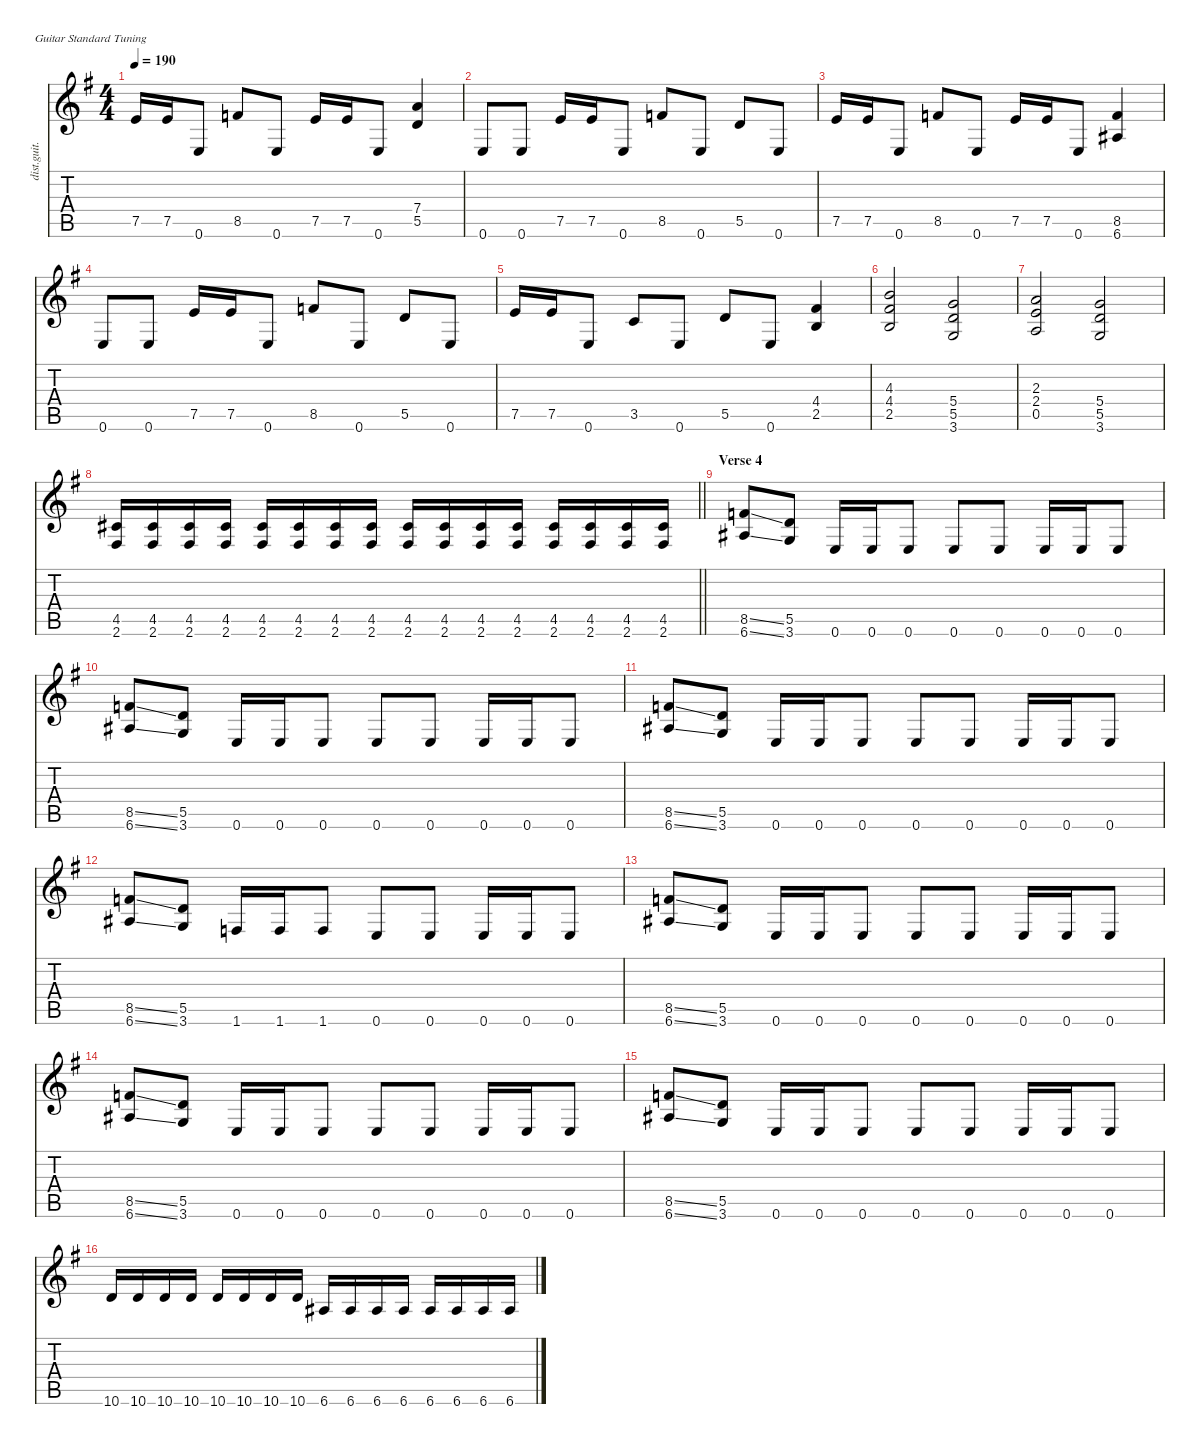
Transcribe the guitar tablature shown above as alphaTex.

\defaultSystemsLayout 4
\hideDynamics
\bracketExtendMode nobrackets
\otherSystemsTrackNameOrientation horizontal
\track ("Guitar 1" "dist.guit.") {instrument distortionguitar}
\staff {score tabs}
\tuning (E4 B3 G3 D3 A2 E2)
\ts (4 4)
\tempo 190
\clef g2
\ks eminor
7.5{acc forcenatural}.16{dy f beam Up} 7.5{acc forcenatural}.16{beam Up} 0.6{acc forcenatural}.8{beam Up} 8.5{acc forcenatural}.8{beam Up} 0.6{acc forcenatural}.8{beam Up} 7.5{acc forcenatural}.16{beam Up} 7.5{acc forcenatural}.16{beam Up} 0.6{acc forcenatural}.8{beam Up} (7.4{acc forcenatural} 5.5{acc forcenatural}).4{beam Up} |
0.6{acc forcenatural}.8{beam Up} 0.6{acc forcenatural}.8{beam Up} 7.5{acc forcenatural}.16{beam Up} 7.5{acc forcenatural}.16{beam Up} 0.6{acc forcenatural}.8{beam Up} 8.5{acc forcenatural}.8{beam Up} 0.6{acc forcenatural}.8{beam Up} 5.5{acc forcenatural}.8{beam Up} 0.6{acc forcenatural}.8{beam Up} |
7.5{acc forcenatural}.16{beam Up} 7.5{acc forcenatural}.16{beam Up} 0.6{acc forcenatural}.8{beam Up} 8.5{acc forcenatural}.8{beam Up} 0.6{acc forcenatural}.8{beam Up} 7.5{acc forcenatural}.16{beam Up} 7.5{acc forcenatural}.16{beam Up} 0.6{acc forcenatural}.8{beam Up} (8.5{acc forcenatural} 6.6{acc #}).4{beam Up} |
0.6{acc forcenatural}.8{beam Up} 0.6{acc forcenatural}.8{beam Up} 7.5{acc forcenatural}.16{beam Up} 7.5{acc forcenatural}.16{beam Up} 0.6{acc forcenatural}.8{beam Up} 8.5{acc forcenatural}.8{beam Up} 0.6{acc forcenatural}.8{beam Up} 5.5{acc forcenatural}.8{beam Up} 0.6{acc forcenatural}.8{beam Up} |
7.5{acc forcenatural}.16{beam Up} 7.5{acc forcenatural}.16{beam Up} 0.6{acc forcenatural}.8{beam Up} 3.5{acc forcenatural}.8{beam Up} 0.6{acc forcenatural}.8{beam Up} 5.5{acc forcenatural}.8{beam Up} 0.6{acc forcenatural}.8{beam Up} (4.4{acc #} 2.5{acc forcenatural}).4{beam Up} |
(4.3{acc forcenatural} 4.4{acc #} 2.5{acc forcenatural}).2{beam Up} (5.4{acc forcenatural} 5.5{acc forcenatural} 3.6{acc forcenatural}).2{beam Up} |
(2.3{acc forcenatural} 2.4{acc forcenatural} 0.5{acc forcenatural}).2{beam Up} (5.4{acc forcenatural} 5.5{acc forcenatural} 3.6{acc forcenatural}).2{beam Up} |
\barLineRight lightlight
(4.5{acc #} 2.6{acc #}).16{beam Up} (4.5{acc #} 2.6{acc #}).16{beam Up} (4.5{acc #} 2.6{acc #}).16{beam Up} (4.5{acc #} 2.6{acc #}).16{beam Up} (4.5{acc #} 2.6{acc #}).16{beam Up} (4.5{acc #} 2.6{acc #}).16{beam Up} (4.5{acc #} 2.6{acc #}).16{beam Up} (4.5{acc #} 2.6{acc #}).16{beam Up} (4.5{acc #} 2.6{acc #}).16{beam Up} (4.5{acc #} 2.6{acc #}).16{beam Up} (4.5{acc #} 2.6{acc #}).16{beam Up} (4.5{acc #} 2.6{acc #}).16{beam Up} (4.5{acc #} 2.6{acc #}).16{beam Up} (4.5{acc #} 2.6{acc #}).16{beam Up} (4.5{acc #} 2.6{acc #}).16{beam Up} (4.5{acc #} 2.6{acc #}).16{beam Up} |
\section ("" "Verse 4")
(8.5{ss acc forcenatural} 6.6{ss acc #}).8{beam Up} (5.5{acc forcenatural} 3.6{acc forcenatural}).8{beam Up} 0.6{acc forcenatural}.16{beam Up} 0.6{acc forcenatural}.16{beam Up} 0.6{acc forcenatural}.8{beam Up} 0.6{acc forcenatural}.8{beam Up} 0.6{acc forcenatural}.8{beam Up} 0.6{acc forcenatural}.16{beam Up} 0.6{acc forcenatural}.16{beam Up} 0.6{acc forcenatural}.8{beam Up} |
(8.5{ss acc forcenatural} 6.6{ss acc #}).8{beam Up} (5.5{acc forcenatural} 3.6{acc forcenatural}).8{beam Up} 0.6{acc forcenatural}.16{beam Up} 0.6{acc forcenatural}.16{beam Up} 0.6{acc forcenatural}.8{beam Up} 0.6{acc forcenatural}.8{beam Up} 0.6{acc forcenatural}.8{beam Up} 0.6{acc forcenatural}.16{beam Up} 0.6{acc forcenatural}.16{beam Up} 0.6{acc forcenatural}.8{beam Up} |
(8.5{ss acc forcenatural} 6.6{ss acc #}).8{beam Up} (5.5{acc forcenatural} 3.6{acc forcenatural}).8{beam Up} 0.6{acc forcenatural}.16{beam Up} 0.6{acc forcenatural}.16{beam Up} 0.6{acc forcenatural}.8{beam Up} 0.6{acc forcenatural}.8{beam Up} 0.6{acc forcenatural}.8{beam Up} 0.6{acc forcenatural}.16{beam Up} 0.6{acc forcenatural}.16{beam Up} 0.6{acc forcenatural}.8{beam Up} |
(8.5{ss acc forcenatural} 6.6{ss acc #}).8{beam Up} (5.5{acc forcenatural} 3.6{acc forcenatural}).8{beam Up} 1.6{acc forcenatural}.16{beam Up} 1.6{acc forcenatural}.16{beam Up} 1.6{acc forcenatural}.8{beam Up} 0.6{acc forcenatural}.8{beam Up} 0.6{acc forcenatural}.8{beam Up} 0.6{acc forcenatural}.16{beam Up} 0.6{acc forcenatural}.16{beam Up} 0.6{acc forcenatural}.8{beam Up} |
(8.5{ss acc forcenatural} 6.6{ss acc #}).8{beam Up} (5.5{acc forcenatural} 3.6{acc forcenatural}).8{beam Up} 0.6{acc forcenatural}.16{beam Up} 0.6{acc forcenatural}.16{beam Up} 0.6{acc forcenatural}.8{beam Up} 0.6{acc forcenatural}.8{beam Up} 0.6{acc forcenatural}.8{beam Up} 0.6{acc forcenatural}.16{beam Up} 0.6{acc forcenatural}.16{beam Up} 0.6{acc forcenatural}.8{beam Up} |
(8.5{ss acc forcenatural} 6.6{ss acc #}).8{beam Up} (5.5{acc forcenatural} 3.6{acc forcenatural}).8{beam Up} 0.6{acc forcenatural}.16{beam Up} 0.6{acc forcenatural}.16{beam Up} 0.6{acc forcenatural}.8{beam Up} 0.6{acc forcenatural}.8{beam Up} 0.6{acc forcenatural}.8{beam Up} 0.6{acc forcenatural}.16{beam Up} 0.6{acc forcenatural}.16{beam Up} 0.6{acc forcenatural}.8{beam Up} |
(8.5{ss acc forcenatural} 6.6{ss acc #}).8{beam Up} (5.5{acc forcenatural} 3.6{acc forcenatural}).8{beam Up} 0.6{acc forcenatural}.16{beam Up} 0.6{acc forcenatural}.16{beam Up} 0.6{acc forcenatural}.8{beam Up} 0.6{acc forcenatural}.8{beam Up} 0.6{acc forcenatural}.8{beam Up} 0.6{acc forcenatural}.16{beam Up} 0.6{acc forcenatural}.16{beam Up} 0.6{acc forcenatural}.8{beam Up} |
10.6{acc forcenatural}.16{beam Up} 10.6{acc forcenatural}.16{beam Up} 10.6{acc forcenatural}.16{beam Up} 10.6{acc forcenatural}.16{beam Up} 10.6{acc forcenatural}.16{beam Up} 10.6{acc forcenatural}.16{beam Up} 10.6{acc forcenatural}.16{beam Up} 10.6{acc forcenatural}.16{beam Up} 6.6{acc #}.16{beam Up} 6.6{acc #}.16{beam Up} 6.6{acc #}.16{beam Up} 6.6{acc #}.16{beam Up} 6.6{acc #}.16{beam Up} 6.6{acc #}.16{beam Up} 6.6{acc #}.16{beam Up} 6.6{acc #}.16{beam Up}
